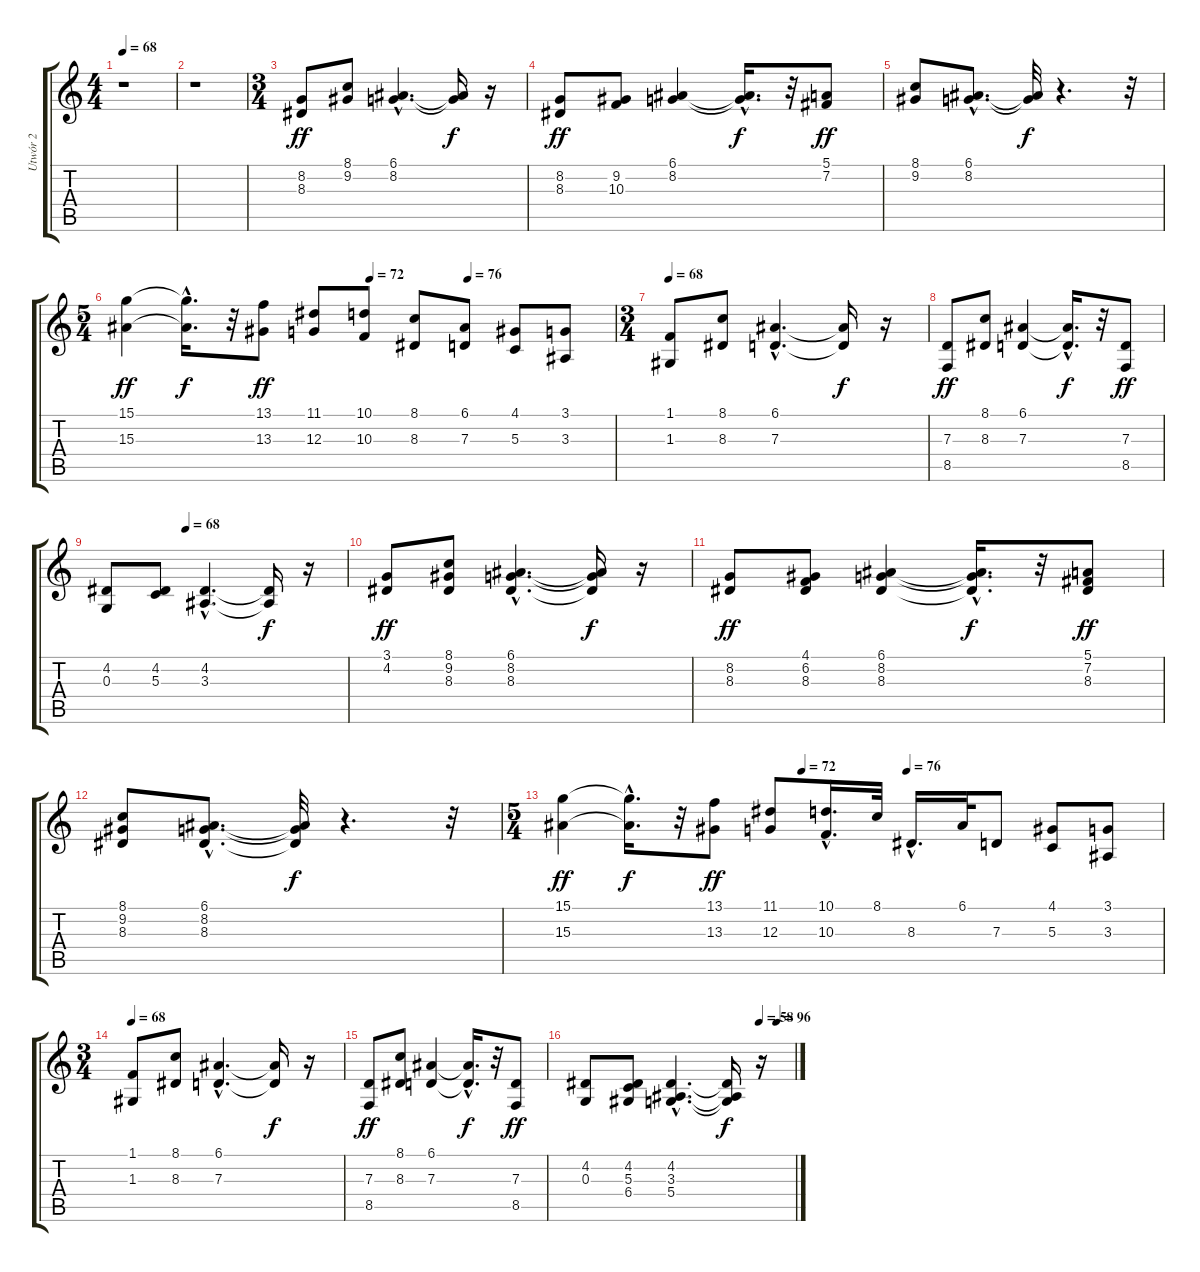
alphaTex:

\track ("Utwór 2" "Utwór 2") {instrument acousticgrandpiano}
\staff {score tabs}
\tuning (E4 B3 G3 D3 A2 E2) {hide}
\ts (4 4)
\tempo 68
\clef g2
\ks c
r.1{dy ff instrument acousticgrandpiano} |
r.1 |
\ts (3 4)
(8.2 8.3).8 (8.1 9.2).8 (6.1{hac} 8.2{hac}).4{d} (6.1{t} 8.2{t}).16{dy f} r.16 |
(8.2 8.3).8{dy ff} (9.2 10.3).8 (6.1 8.2).4 (6.1{hac t} 8.2{hac t}).16{d dy f} r.32 (5.1 7.2).8{dy ff} |
(8.1 9.2).8 (6.1{hac} 8.2{hac}).8{d} (6.1{t} 8.2{t}).32{dy f} r.4{d} r.32 |
\ts (5 4)
\tempo (72 0.5)
\tempo (76 0.7)
(15.1 15.3).4{dy ff} (15.1{hac t} 15.3{hac t}).16{d dy f} r.32 (13.1 13.3).8{dy ff} (11.1 12.3).8 (10.1 10.3).8 (8.1 8.3).8 (6.1 7.3).8 (4.1 5.3).8 (3.1 3.3).8 |
\ts (3 4)
\tempo 68
(1.1 1.3).8 (8.1 8.3).8 (6.1{hac} 7.3{hac}).4{d} (6.1{t} 7.3{t}).16{dy f} r.16 |
(7.3 8.5).8{dy ff} (8.1 8.3).8 (6.1 7.3).4 (6.1{hac t} 7.3{hac t}).16{d dy f} r.32 (7.3 8.5).8{dy ff} |
\tempo (68 0.3333333333333333)
(4.2 0.3).8 (4.2 5.3).8 (4.2{hac} 3.3{hac}).4{d} (4.2{t} 3.3{t}).16{dy f} r.16 |
(3.1 4.2).8{dy ff} (8.1 9.2 8.3).8 (6.1{hac} 8.2{hac} 8.3{hac}).4{d} (6.1{t} 8.2{t} 8.3{t}).16{dy f} r.16 |
(8.2 8.3).8{dy ff} (4.1 6.2 8.3).8 (6.1 8.2 8.3).4 (6.1{hac t} 8.2{hac t} 8.3{hac t}).16{d dy f} r.32 (5.1 7.2 8.3).8{dy ff} |
(8.1 9.2 8.3).8 (6.1{hac} 8.2{hac} 8.3{hac}).8{d} (6.1{t} 8.2{t} 8.3{t}).32{dy f} r.4{d} r.32 |
\ts (5 4)
\tempo (72 0.4)
\tempo (76 0.575)
(15.1 15.3).4{dy ff} (15.1{hac t} 15.3{hac t}).16{d dy f} r.32 (13.1 13.3).8{dy ff} (11.1 12.3).8 (10.1{hac} 10.3{hac}).16{d} 8.1.32 8.3{hac}.16{d} 6.1.32 7.3.8 (4.1 5.3).8 (3.1 3.3).8 |
\ts (3 4)
\tempo 68
(1.1 1.3).8 (8.1 8.3).8 (6.1{hac} 7.3{hac}).4{d} (6.1{t} 7.3{t}).16{dy f} r.16 |
(7.3 8.5).8{dy ff} (8.1 8.3).8 (6.1 7.3).4 (6.1{hac t} 7.3{hac t}).16{d dy f} r.32 (7.3 8.5).8{dy ff} |
\tempo (58 0.8333333333333334)
\tempo (96 0.9166666666666666)
(4.2 0.3).8 (4.2 5.3 6.4).8 (4.2{hac} 3.3{hac} 5.4{hac}).4{d} (4.2{t} 3.3{t} 5.4{t}).16{dy f} r.16
